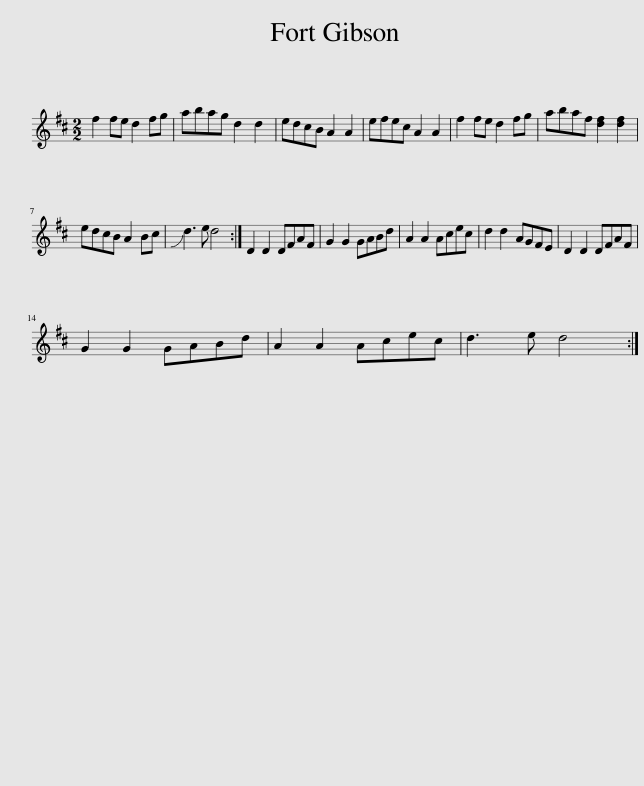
X:1
L:1/8
M:2/2
I:linebreak $
K:D
V:1 treble
V:1
 f2 fe d2 fg | abag d2 d2 | edcB A2 A2 | efec A2 A2 | f2 fe d2 fg | %5
 abaf [df]2 [df]2 |$ edcB A2 Bc | !slide!d3 e d4 :| D2 D2 DFAF | G2 G2 GABd | %10
 A2 A2 Acec | d2 d2 AGFE | D2 D2 DFAF |$ G2 G2 GABd | A2 A2 Acec | %15
 d3 e d4 :| %16
